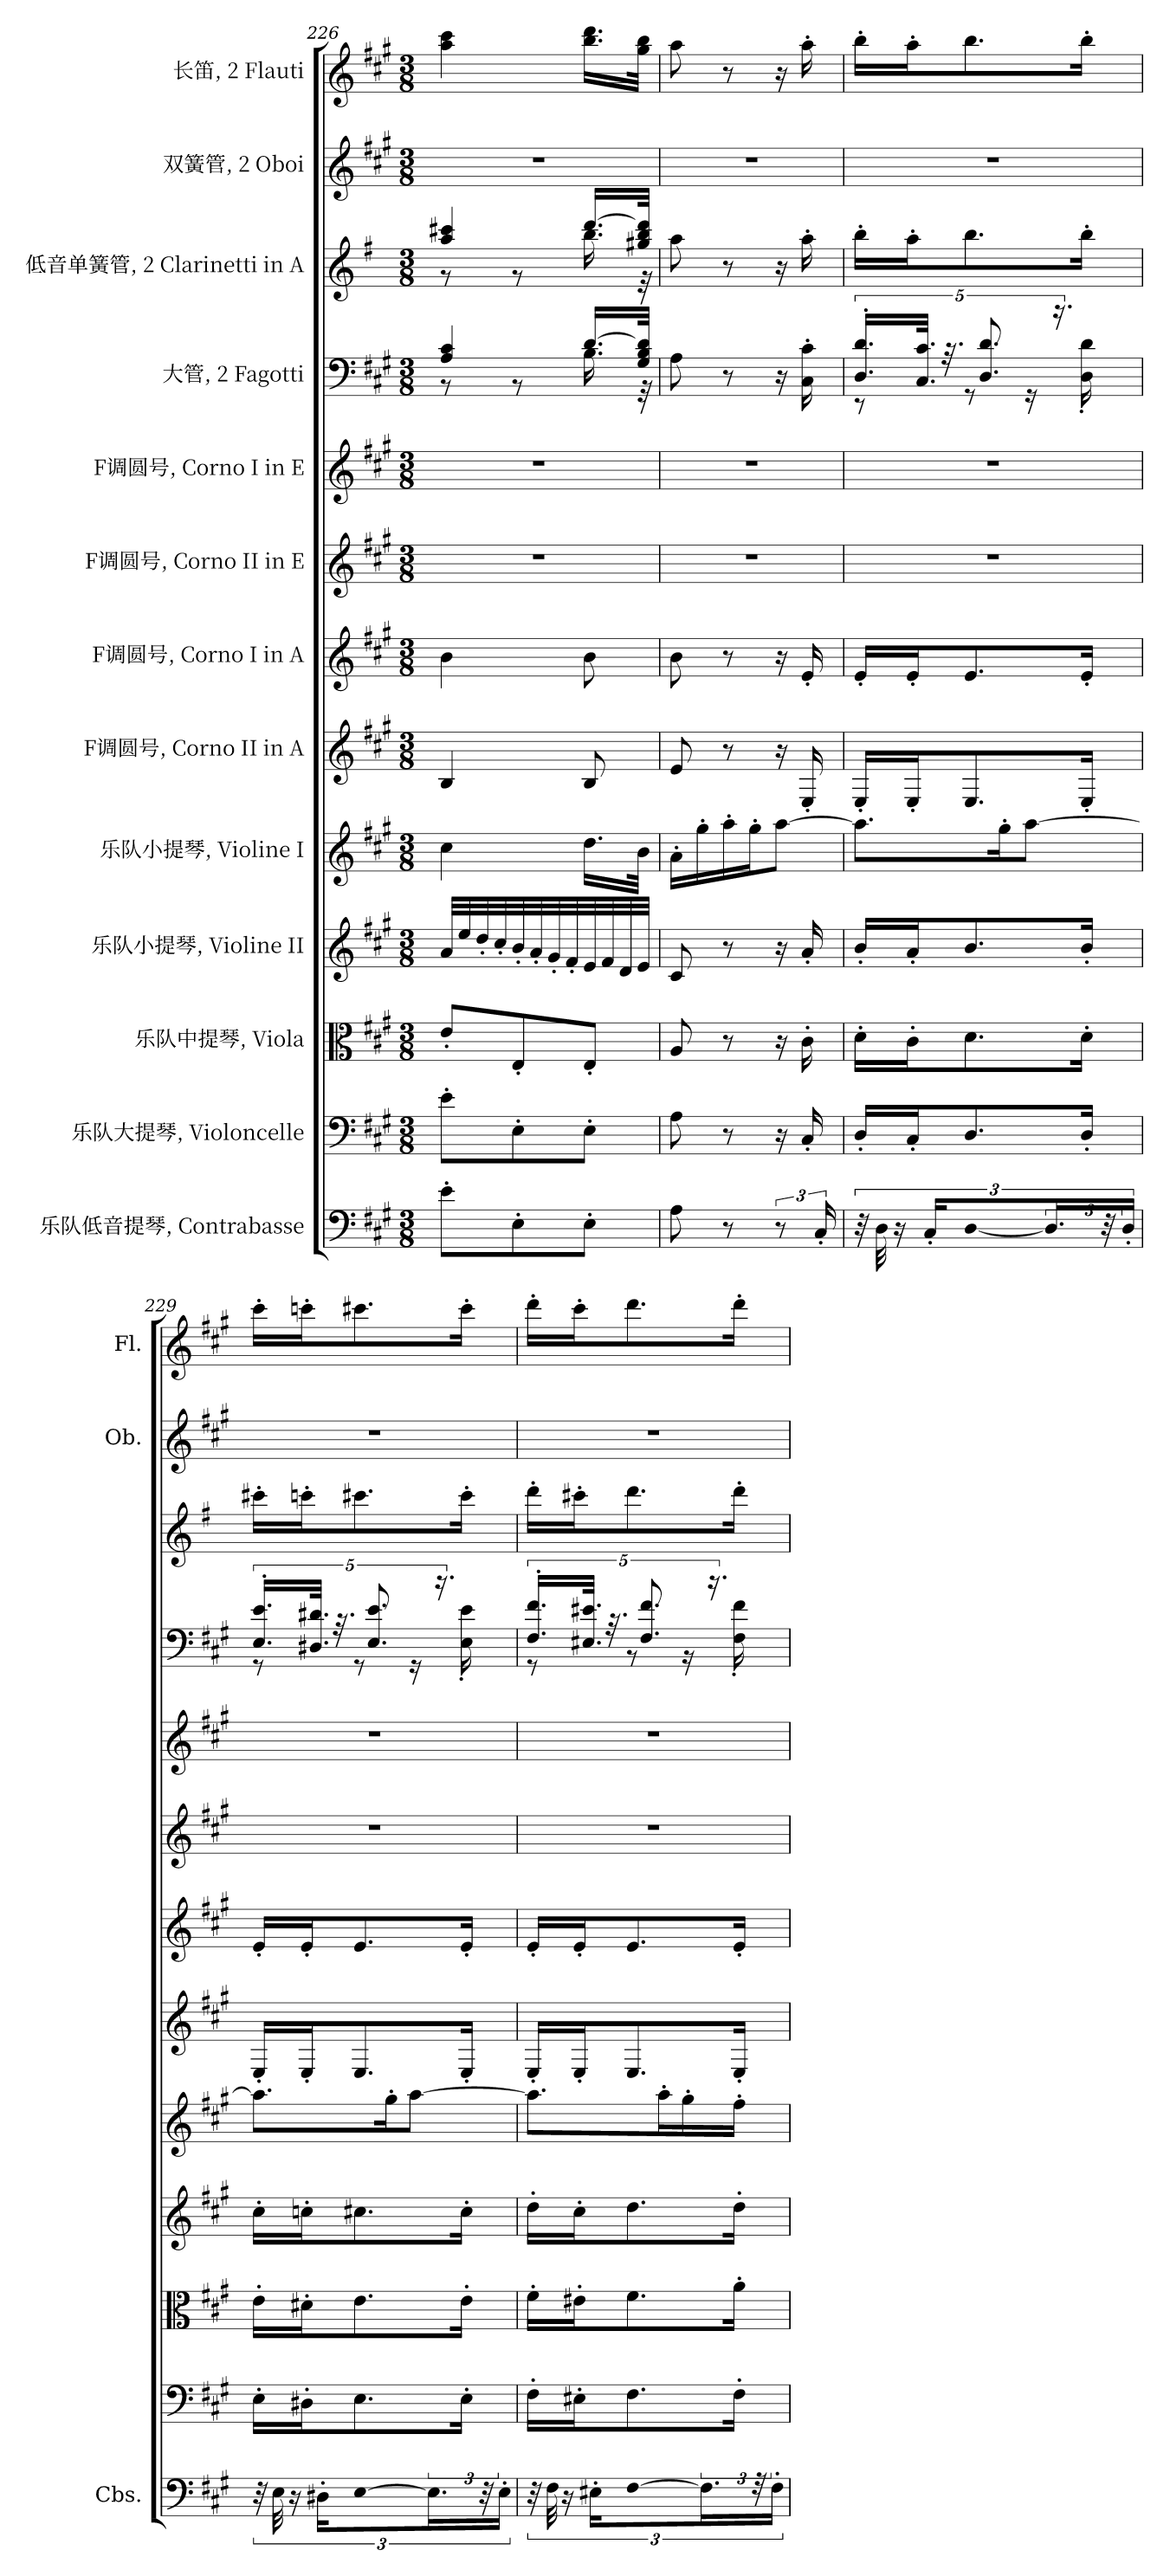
**kern	**kern	**kern	**kern	**kern	**kern	**kern	**kern	**kern	**kern	**kern	**kern	**kern
*part13	*part12	*part11	*part10	*part9	*part8	*part7	*part6	*part5	*part4	*part3	*part2	*part1
*staff13	*staff12	*staff11	*staff10	*staff9	*staff8	*staff7	*staff6	*staff5	*staff4	*staff3	*staff2	*staff1
*I"乐队低音提琴, Contrabasse	*I"乐队大提琴, Violoncelle	*I"乐队中提琴, Viola	*I"乐队小提琴, Violine II	*I"乐队小提琴, Violine I	*I"F调圆号, Corno II in A	*I"F调圆号, Corno I in A	*I"F调圆号, Corno II in E	*I"F调圆号, Corno I in E	*I"大管, 2 Fagotti	*I"低音单簧管, 2 Clarinetti in A	*I"双簧管, 2 Oboi	*I"长笛, 2 Flauti
*I'Cbs.	*	*	*	*	*	*	*	*	*	*	*I'Ob.	*I'Fl.
*clefF4	*clefF4	*clefC3	*clefG2	*clefG2	*clefG2	*clefG2	*clefG2	*clefG2	*clefF4	*clefG2	*clefG2	*clefG2
*ITrd7c12	*	*	*	*	*ITrd4c7	*ITrd4c7	*ITrd4c7	*ITrd4c7	*	*ITrd8c14	*	*
*k[f#c#g#]	*k[f#c#g#]	*k[f#c#g#]	*k[f#c#g#]	*k[f#c#g#]	*k[f#c#]	*k[f#c#]	*k[f#c#]	*k[f#c#]	*k[f#c#g#]	*k[f#]	*k[f#c#g#]	*k[f#c#g#]
*M3/8	*M3/8	*M3/8	*M3/8	*M3/8	*M3/8	*M3/8	*M3/8	*M3/8	*M3/8	*M3/8	*M3/8	*M3/8
*MM38	*MM38	*MM38	*MM38	*MM38	*MM38	*MM38	*MM38	*MM38	*MM38	*MM38	*MM38	*MM38
=226	=226	=226	=226	=226	=226	=226	=226	=226	=226	=226	=226	=226
*	*	*	*	*	*	*	*	*	*^	*^	*	*
8E'\L	8e'\L	8e'/L	32a/LLL	4cc#\	4E/	4e\	4.r	4.r	4A/ 4c#/	8r	4a/ 4cc#X/	8r	4.r	4aa\ 4ccc#\
.	.	.	32ee/	.	.	.	.	.	.	.	.	.	.	.
.	.	.	32dd'/	.	.	.	.	.	.	.	.	.	.	.
.	.	.	32cc#'/	.	.	.	.	.	.	.	.	.	.	.
8EE'\	8E'\	8E'/	32b'/	.	.	.	.	.	.	8r	.	8r	.	.
.	.	.	32a'/	.	.	.	.	.	.	.	.	.	.	.
.	.	.	32g#'/	.	.	.	.	.	.	.	.	.	.	.
.	.	.	32f#'/	.	.	.	.	.	.	.	.	.	.	.
8EE'\J	8E'\J	8E'/J	32e/	16.dd\LL	8E/	8e\	.	.	[16.d/LL	16.B\	[16.dd/LL	16.b\	.	16.bb\ 16.ddd\LL
.	.	.	32f#/	.	.	.	.	.	.	.	.	.	.	.
.	.	.	32d/	.	.	.	.	.	.	.	.	.	.	.
.	.	.	32e/JJJ	32b\JJk	.	.	.	.	32G#/ 32B/ 32d/]JJk	32r	32g#X/ 32b/ 32dd/]JJk	32r	.	32gg#\ 32bb\JJk
*	*	*	*	*	*	*	*	*	*v	*v	*	*	*	*
*	*	*	*	*	*	*	*	*	*	*v	*v	*	*
=227	=227	=227	=227	=227	=227	=227	=227	=227	=227	=227	=227	=227
*	*	*	*	*	*	*	*	*	*	*	*	*MM38
8AA\	8A\	8A/	8c#/	16a'\LL	8A/	8e\	4.r	4.r	8A\	8a\	4.r	8aa\
.	.	.	.	16gg#'\	.	.	.	.	.	.	.	.
*	*	*	*	*	*	*	*	*	*	*	*	*MM40
8r	8r	8r	8r	16aa'\	8r	8r	.	.	8r	8r	.	8r
.	.	.	.	16gg#'\J	.	.	.	.	.	.	.	.
12r	16r	16r	16r	[8aa\J	16r	16r	.	.	16r	16r	.	16r
.	16C#'/	16c#'\	16a'/	.	16AA'/	16A'/	.	.	16C#\' 16c#\'	16a'\	.	16aa'\
24CC#'/	.	.	.	.	.	.	.	.	.	.	.	.
!!LO:PB:g=z
=228	=228	=228	=228	=228	=228	=228	=228	=228	=228	=228	=228	=228
*	*	*	*	*	*	*	*	*	*	*	*	*MM38
*	*	*	*	*	*	*	*	*	*^	*	*	*
48r	16D'/LL	16d'\LL	16b'/LL	8.aa\L]	16AA'/LL	16A'/LL	4.r	4.r	20.D/' 20.d/'LL	8r	16b'\LL	4.r	16bb'\LL
48DD\	.	.	.	.	.	.	.	.	.	.	.	.	.
24r	.	.	.	.	.	.	.	.	.	.	.	.	.
.	16C#'/J	16c#'\J	16a'/J	.	16AA'/J	16A'/J	.	.	.	.	16a'\J	.	16aa'\J
.	.	.	.	.	.	.	.	.	40.C#/ 40.c#/JJk	.	.	.	.
24CC#'/KL	.	.	.	.	.	.	.	.	.	.	.	.	.
.	.	.	.	.	.	.	.	.	40.r	.	.	.	.
*	*	*	*	*	*	*	*	*	*	*	*	*	*MM40
[8DD/	8.D/	8.d\	8.b/	.	8.AA/	8.A/	.	.	.	8r	8.b\	.	8.bb\
.	.	.	.	.	.	.	.	.	10.D/ 10.d/	.	.	.	.
.	.	.	.	16gg#'\K	.	.	.	.	.	.	.	.	.
24.DD/Jk]	.	.	.	[8aa\J	.	.	.	.	.	16r	.	.	.
.	.	.	.	.	.	.	.	.	20.r	.	.	.	.
48r	16D'/Jk	16d'\Jk	16b'/Jk	.	16AA'/Jk	16A'/Jk	.	.	.	16D\' 16d\'	16b'\Jk	.	16bb'\Jk
24DD'\	.	.	.	.	.	.	.	.	.	.	.	.	.
=229	=229	=229	=229	=229	=229	=229	=229	=229	=229	=229	=229	=229	=229
*	*	*	*	*	*	*	*	*	*	*	*	*	*MM38
48r	16E'\LL	16e'\LL	16cc#'\LL	8.aa\L]	16AA'/LL	16A'/LL	4.r	4.r	20.E/' 20.e/'LL	8r	16cc#X'\LL	4.r	16ccc#'\LL
48EE\	.	.	.	.	.	.	.	.	.	.	.	.	.
24r	.	.	.	.	.	.	.	.	.	.	.	.	.
.	16D#X'\J	16d#X'\J	16ccn'\J	.	16AA'/J	16A'/J	.	.	.	.	16ccn'\J	.	16cccn'\J
.	.	.	.	.	.	.	.	.	40.D#X/ 40.d#X/JJk	.	.	.	.
24DD#X'\KL	.	.	.	.	.	.	.	.	.	.	.	.	.
.	.	.	.	.	.	.	.	.	40.r	.	.	.	.
*	*	*	*	*	*	*	*	*	*	*	*	*	*MM42
[8EE\	8.E\	8.e\	8.cc#X\	.	8.AA/	8.A/	.	.	.	8r	8.cc#X\	.	8.ccc#X\
.	.	.	.	.	.	.	.	.	10.E/ 10.e/	.	.	.	.
.	.	.	.	16gg#'\K	.	.	.	.	.	.	.	.	.
24.EE\Jk]	.	.	.	[8aa\J	.	.	.	.	.	16r	.	.	.
.	.	.	.	.	.	.	.	.	20.r	.	.	.	.
48r	16E'\Jk	16e'\Jk	16cc#'\Jk	.	16AA'/Jk	16A'/Jk	.	.	.	16E\' 16e\'	16cc#'\Jk	.	16ccc#'\Jk
24EE'\	.	.	.	.	.	.	.	.	.	.	.	.	.
=230	=230	=230	=230	=230	=230	=230	=230	=230	=230	=230	=230	=230	=230
*	*	*	*	*	*	*	*	*	*	*	*	*	*MM39
48r	16F#'\LL	16f#'\LL	16dd'\LL	8.aa\L]	16AA'/LL	16A'/LL	4.r	4.r	20.F#/' 20.f#/'LL	8r	16dd'\LL	4.r	16ddd'\LL
48FF#\	.	.	.	.	.	.	.	.	.	.	.	.	.
24r	.	.	.	.	.	.	.	.	.	.	.	.	.
.	16E#X'\J	16e#X'\J	16cc#'\J	.	16AA'/J	16A'/J	.	.	.	.	16cc#X'\J	.	16ccc#'\J
.	.	.	.	.	.	.	.	.	40.E#X/ 40.e#X/JJk	.	.	.	.
24EE#X'\KL	.	.	.	.	.	.	.	.	.	.	.	.	.
.	.	.	.	.	.	.	.	.	40.r	.	.	.	.
*	*	*	*	*	*	*	*	*	*	*	*	*	*MM42
[8FF#\	8.F#\	8.f#\	8.dd\	.	8.AA/	8.A/	.	.	.	8r	8.dd\	.	8.ddd\
.	.	.	.	.	.	.	.	.	10.F#/ 10.f#/	.	.	.	.
.	.	.	.	16aa'\L	.	.	.	.	.	.	.	.	.
24.FF#\Jk]	.	.	.	16gg#'\	.	.	.	.	.	16r	.	.	.
.	.	.	.	.	.	.	.	.	20.r	.	.	.	.
*	*	*	*	*	*	*	*	*	*	*	*	*	*MM36
48r	16F#'\Jk	16a'\Jk	16dd'\Jk	16ff#'\JJ	16AA'/Jk	16A'/Jk	.	.	.	16F#\' 16f#\'	16dd'\Jk	.	16ddd'\Jk
24FF#'\	.	.	.	.	.	.	.	.	.	.	.	.	.
*	*	*	*	*	*	*	*	*	*v	*v	*	*	*
=	=	=	=	=	=	=	=	=	=	=	=	=
*-	*-	*-	*-	*-	*-	*-	*-	*-	*-	*-	*-	*-
